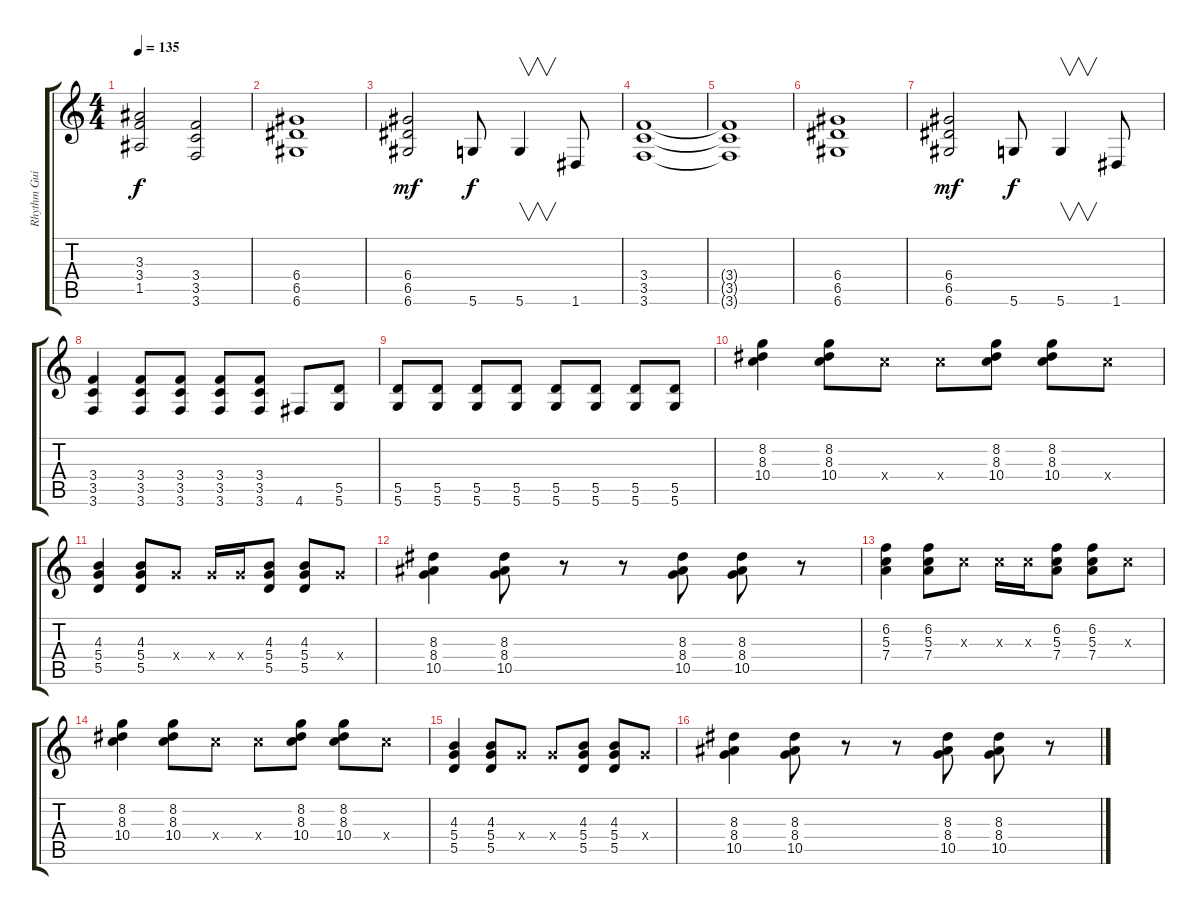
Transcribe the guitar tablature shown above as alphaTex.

\track ("Rhythm Guitar" "Rhythm Gui") {instrument distortionguitar}
\staff {score tabs}
\tuning (E4 B3 G3 D3 A2 D2) {hide}
\ts (4 4)
\tempo 135
\clef g2
\ks c
(3.3 3.4 1.5).2{dy f} (3.4 3.5 3.6).2 |
(6.4 6.5 6.6).1 |
(6.4 6.5 6.6).2{dy mf} 5.6.8{dy f} 5.6.4{v} 1.6.8 |
(3.4 3.5 3.6).1 |
(3.4{t} 3.5{t} 3.6{t}).1 |
(6.4 6.5 6.6).1 |
(6.4 6.5 6.6).2{dy mf} 5.6.8{dy f} 5.6.4{v} 1.6.8 |
(3.4 3.5 3.6).4 (3.4 3.5 3.6).8 (3.4 3.5 3.6).8 (3.4 3.5 3.6).8 (3.4 3.5 3.6).8 4.6.8 (5.5 5.6).8 |
(5.5 5.6).8 (5.5 5.6).8 (5.5 5.6).8 (5.5 5.6).8 (5.5 5.6).8 (5.5 5.6).8 (5.5 5.6).8 (5.5 5.6).8 |
(8.2 8.3 10.4).4 (8.2 8.3 10.4).8 10.4{x}.8 10.4{x}.8 (8.2 8.3 10.4).8 (8.2 8.3 10.4).8 10.4{x}.8 |
(4.3 5.4 5.5).4 (4.3 5.4 5.5).8 5.4{x}.8 5.4{x}.16 5.4{x}.16 (4.3 5.4 5.5).8 (4.3 5.4 5.5).8 5.4{x}.8 |
(8.3 8.4 10.5).4 (8.3 8.4 10.5).8 r.8 r.8 (8.3 8.4 10.5).8 (8.3 8.4 10.5).8 r.8 |
(6.2 5.3 7.4).4 (6.2 5.3 7.4).8 5.3{x}.8 5.3{x}.16 5.3{x}.16 (6.2 5.3 7.4).8 (6.2 5.3 7.4).8 5.3{x}.8 |
(8.2 8.3 10.4).4 (8.2 8.3 10.4).8 10.4{x}.8 10.4{x}.8 (8.2 8.3 10.4).8 (8.2 8.3 10.4).8 10.4{x}.8 |
(4.3 5.4 5.5).4 (4.3 5.4 5.5).8 5.4{x}.8 5.4{x}.8 (4.3 5.4 5.5).8 (4.3 5.4 5.5).8 5.4{x}.8 |
(8.3 8.4 10.5).4 (8.3 8.4 10.5).8 r.8 r.8 (8.3 8.4 10.5).8 (8.3 8.4 10.5).8 r.8
